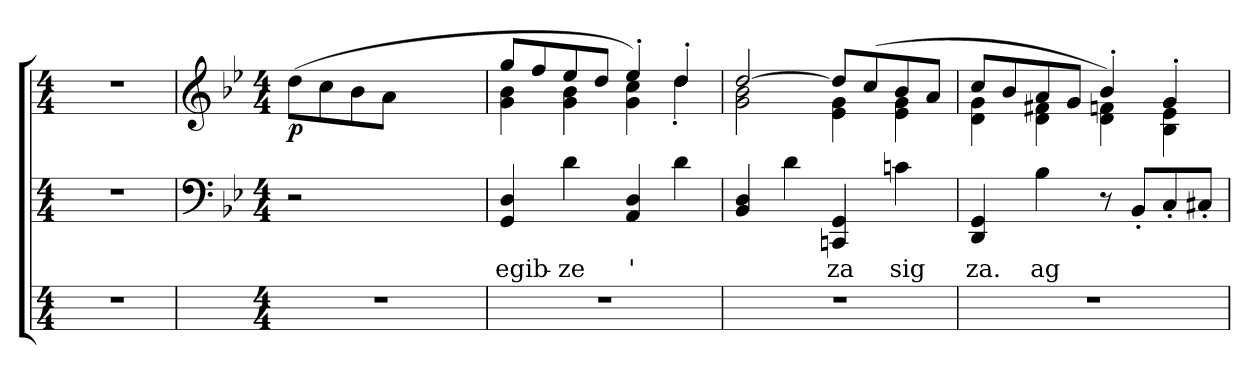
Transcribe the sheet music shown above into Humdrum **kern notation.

**kern	**kern	**text	**kern	**dynam
*part3	*part2	*part2	*part1	*part1
*staff3	*staff2	*staff2	*staff1	*staff1
*k[]	*k[]	*	*k[]	*
*M4/4	*M4/4	*	*M4/4	*
=1	=1	=1	=1	=1
1r	1r	.	1r	.
!!LO:LB:g=z
=2	=2	=2	=2	=2
*	*clefF4	*	*clefG2	*
*	*k[b-e-]	*	*k[b-e-]	*
*M4/4	*M4/4	*	*M4/4	*
!	!	!	!	!LO:DY:b
1r	2r	.	(8dd\L	p
.	.	.	8cc\	.
.	.	.	8b-\	.
.	.	.	8a\J	.
.	2ryy	.	2ryy	.
=3	=3	=3	=3	=3
*	*	*	*^	*
1r	4D/ 4GG/	egib-	(8gg/L	4b-\ 4g\)	.
.	.	.	8ff/	.	.
.	4d\	-ze	8ee-/	4b-\ 4g\	.
.	.	.	8dd/J	.	.
.	4D/ 4AA/	'	4ee-'/)	4cc\ 4g\	.
.	4d\	.	4dd'/	4dd'\	.
=4	=4	=4	=4	=4	=4
1r	4D/ 4BB-/	.	[2dd/	2b-\ 2g\	.
.	4d\	.	.	.	.
.	4GG/ 4CCn/	za	8dd/L]	4g\ 4e-\	.
.	.	.	(8cc/	.	.
.	4cn\	sig	8b-/	4g\ 4e-\	.
.	.	.	8a/J	.	.
=5	=5	=5	=5	=5	=5
1r	4GG/ 4DD/	za.	8cc/L	4g\ 4d\	.
.	.	.	8b-/	.	.
.	4B-\	ag	8a/	4f#X\ 4d\	.
.	.	.	8g/J	.	.
.	8r	.	4b-'/)	4fn\ 4d\	.
.	8BB-'/L	.	.	.	.
.	8C'/	.	4g'/	4e-\ 4B-\	.
.	8C#X'/J	.	.	.	.
*	*	*	*v	*v	*
=	=	=	=	=
*-	*-	*-	*-	*-
